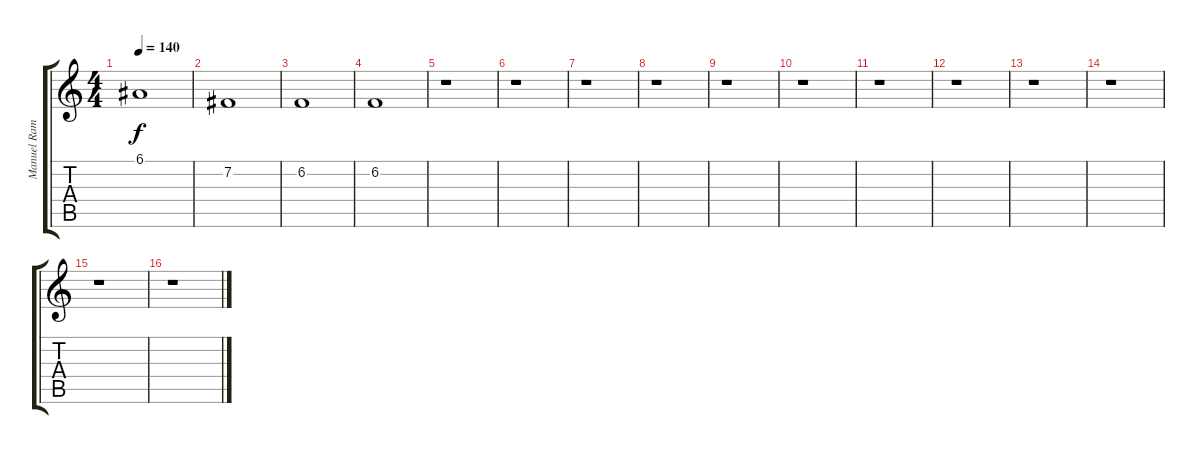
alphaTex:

\track ("Manuel Ramil" "Manuel Ram") {instrument stringensemble1}
\staff {score tabs}
\tuning (E4 B3 G3 D3 A2 E2) {hide}
\ts (4 4)
\tempo 140
\clef g2
\ks c
6.1.1{dy f} |
7.2.1 |
6.2.1 |
6.2.1 |
r.1 |
r.1 |
r.1 |
r.1 |
r.1 |
r.1 |
r.1 |
r.1 |
r.1 |
r.1 |
r.1 |
r.1
